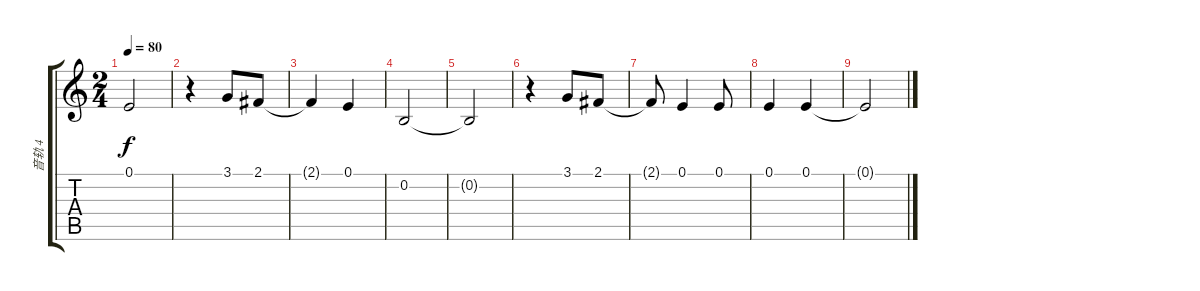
\track ("音轨 4" "音轨 4") {instrument acousticgrandpiano}
\staff {score tabs}
\tuning (E4 B3 G3 D3 A2 E2) {hide}
\ts (2 4)
\tempo 80
\clef g2
\ks c
0.1{t}.2{dy f} |
r.4 3.1.8 2.1.8 |
2.1{t}.4 0.1.4 |
0.2.2 |
0.2{t}.2 |
r.4 3.1.8 2.1.8 |
2.1{t}.8 0.1.4 0.1.8 |
0.1.4 0.1.4 |
0.1{t}.2
